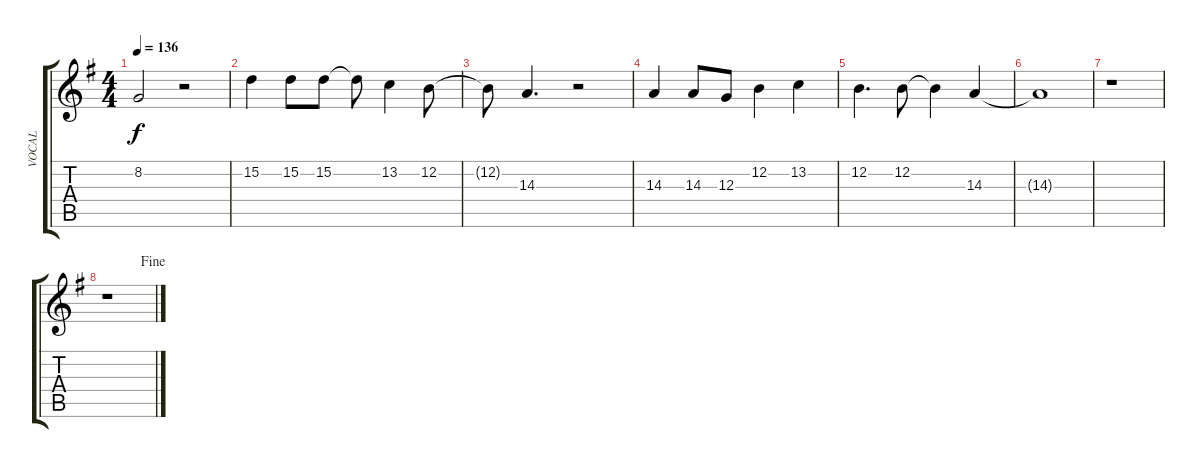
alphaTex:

\track ("VOCAL" "VOCAL") {instrument stringensemble1}
\staff {score tabs}
\tuning (E4 B3 G3 D3 A2 E2) {hide}
\ts (4 4)
\tempo 136
\clef g2
\ks eminor
8.2{t}.2{dy f} r.2 |
15.2.4 15.2.8 15.2.8 15.2{t}.8 13.2.4 12.2.8 |
12.2{t}.8 14.3.4{d} r.2 |
14.3.4 14.3.8 12.3.8 12.2.4 13.2.4 |
12.2.4{d} 12.2.8 12.2{t}.4 14.3.4 |
14.3{t}.1 |
r.1 |
\jump fine
r.1
